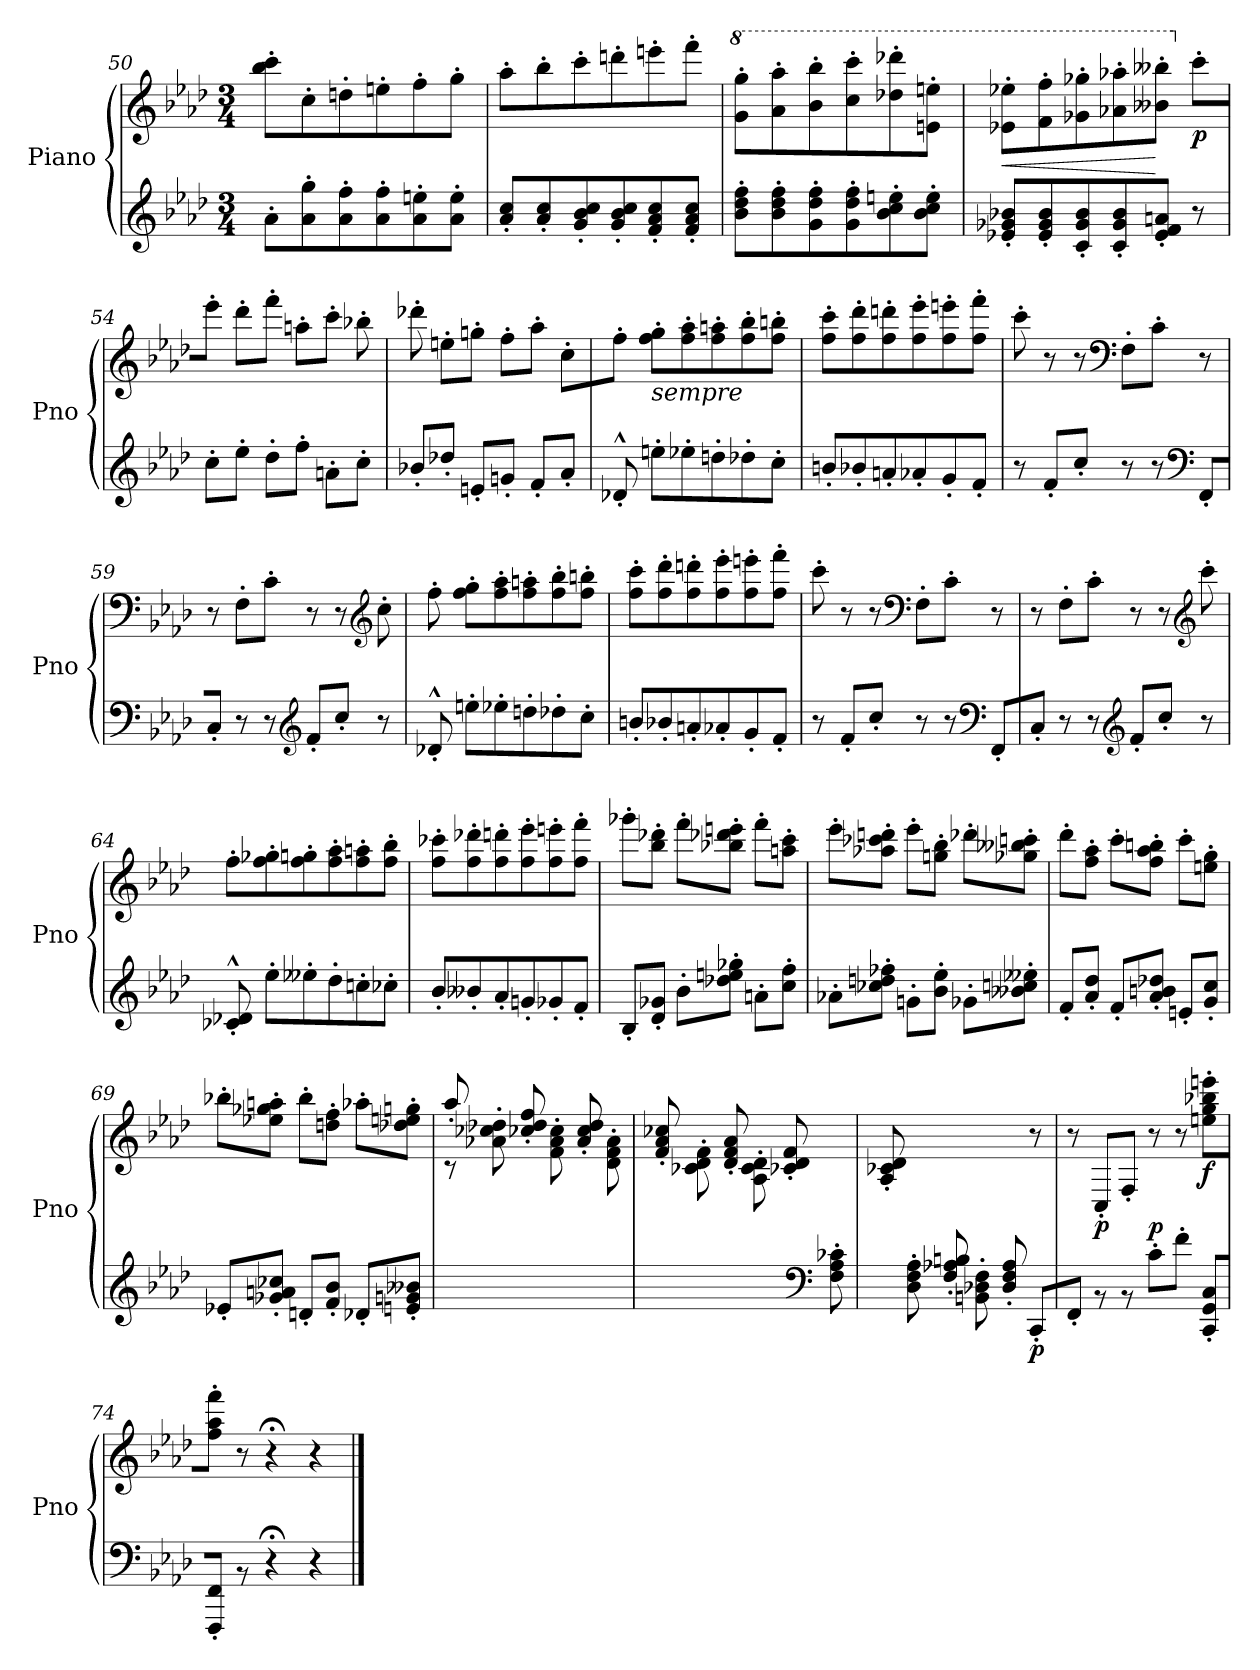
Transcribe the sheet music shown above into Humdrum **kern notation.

**kern	**kern	**dynam
*part1	*part1	*part1
*staff2	*staff1	*staff1/2
*I"Piano	*	*
*I'Pno	*	*
!!LO:LB:g=z
*clefG2	*clefG2	*
*k[b-e-a-d-]	*k[b-e-a-d-]	*
*M3/4	*M3/4	*
=50	=50	=50
8a-'\L	8bb-\' 8ccc\'L	.
8a-\' 8gg\'	8cc'\	.
8a-\' 8ff\'	8ddn'\	.
8a-\' 8ff\'	8een'\	.
8a-\' 8een\'	8ff'\	.
8a-\' 8ee\'J	8gg'\J	.
=51	=51	=51
8a-/' 8cc/'L	8aa-'\L	.
8a-/' 8cc/'	8bb-'\	.
8g/' 8b-/' 8cc/'	8ccc'\	.
8g/' 8b-/' 8cc/'	8dddn'\	.
8f/' 8a-/' 8cc/'	8eeen'\	.
8f/' 8a-/' 8cc/'J	8fff'\J	.
=52	=52	=52
*	*8va	*
8b-\' 8dd-\' 8ff\'L	8gg\' 8ggg\'L	.
8b-\' 8dd-\' 8ff\'	8aa-\' 8aaa-\'	.
!	!	!LO:DY:a=2
8g\' 8dd-\' 8ff\'	8bb-\' 8bbb-\'	other-dynamics
8g\' 8dd-\' 8ff\'	8ccc\' 8cccc\'	.
8b-\' 8cc\' 8een\'	8ddd-X\' 8dddd-X\'	.
8b-\' 8cc\' 8ee\'J	8een\' 8eeen\'J	.
=53	=53	=53
!	!	!LO:HP:b
*	*^	*
8e-X/' 8g-X/' 8b-X/'L	8ee-X\' 8eee-X\'L	2ryy	<
8e-/' 8g-/' 8b-/'	8ff\' 8fff\'	.	.
8c/' 8g-/' 8b-/'	8gg-X\' 8ggg-X\'	.	.
8c/' 8g-/' 8b-/'	8aa-X\' 8aaa-X\'	.	.
8e-/' 8f/' 8an/'J	8bb--X\' 8bbb--X\'J	8ryy	[
*	*X8va	*	*
!	!	!	!LO:DY:b
8r	8ccc'\L	8ryy	p
=54	=54	=54	=54
8cc'\L	8eee-'\J	8ryy	.
8ee-'\J	8ddd-'\L	8ryy	.
8dd-'\L	8fff'\J	2ryy	.
8ff'\J	8aan'\L	.	.
8an'\L	8ccc'\J	.	.
8cc'\J	8bb-X'\	.	.
*	*v	*v	*
!!LO:LB:g=z
=55	=55	=55
8b-X'/L	8ddd-X'\	.
8dd-X'/J	8een'\L	.
8en'/L	8ggn'\J	.
8gn'/J	8ff'\L	.
8f'/L	8aa-'\J	.
8a-'/J	8cc'\L	.
=56	=56	=56
8d-X'^^/	8ff'\J	.
!	!LO:TX:b:i:t=sempre	!
8een'\L	8ff\' 8gg\'L	.
8ee-X'\	8ff\' 8aa-\'	.
8ddn'\	8ff\' 8aan\'	.
8dd-X'\	8ff\' 8bb-\'	.
8cc'\J	8ff\' 8bbn\'J	.
=57	=57	=57
8bn'/L	8ff\' 8ccc\'L	.
8b-X'/	8ff\' 8ddd-\'	.
8an'/	8ff\' 8dddn\'	.
8a-X'/	8ff\' 8eee-\'	.
8g'/	8ff\' 8eeen\'	.
8f'/J	8ff\' 8fff\'J	.
=58	=58	=58
8r	8ccc'\	.
8f'/L	8r	.
8cc'/J	8r	.
*	*clefF4	*
8r	8F'\L	.
8r	8c'\J	.
*clefF4	*	*
8FF'/L	8r	.
=59	=59	=59
8C'/J	8r	.
8r	8F'\L	.
8r	8c'\J	.
*clefG2	*	*
8f'/L	8r	.
8cc'/J	8r	.
*	*clefG2	*
8r	8cc'\	.
!!LO:PB:g=z
=60	=60	=60
8d-X'^^/	8ff'\	.
8een'\L	8ff\' 8gg\'L	.
8ee-X'\	8ff\' 8aa-\'	.
8ddn'\	8ff\' 8aan\'	.
8dd-X'\	8ff\' 8bb-\'	.
8cc'\J	8ff\' 8bbn\'J	.
=61	=61	=61
8bn'/L	8ff\' 8ccc\'L	.
8b-X'/	8ff\' 8ddd-\'	.
8an'/	8ff\' 8dddn\'	.
8a-X'/	8ff\' 8eee-\'	.
8g'/	8ff\' 8eeen\'	.
8f'/J	8ff\' 8fff\'J	.
=62	=62	=62
8r	8ccc'\	.
8f'/L	8r	.
8cc'/J	8r	.
*	*clefF4	*
8r	8F'\L	.
8r	8c'\J	.
*clefF4	*	*
8FF'/L	8r	.
=63	=63	=63
8C'/J	8r	.
8r	8F'\L	.
8r	8c'\J	.
*clefG2	*	*
8f'/L	8r	.
8cc'/J	8r	.
*	*clefG2	*
8r	8ccc'\	.
=64	=64	=64
8c-X/'^^ 8d-X/'^^	8ff'\L	.
!	!	!LO:DY:b
8ee-'\L	8ff\' 8gg-X\'	other-dynamics
8ee--X'\	8ff\' 8ggn\'	.
8dd-'\	8ff\' 8aa-\'	.
8ccn'\	8ff\' 8aan\'	.
8cc-X'\J	8ff\' 8bb-\'J	.
!!LO:LB:g=z
=65	=65	=65
8b-'/L	8ff\' 8ccc-X\'L	.
8b--X'/	8ff\' 8ddd-X\'	.
8a-'/	8ff\' 8dddn\'	.
8gn'/	8ff\' 8eee-\'	.
8g-X'/	8ff\' 8eeen\'	.
8f'/J	8ff\' 8fff\'J	.
=66	=66	=66
!	!	!LO:DY:b
8B-'/L	8ggg-X'\L	other-dynamics
8d-/' 8g-X/'J	8bb-\' 8ddd-X\'J	.
8b-'\L	8fff'\L	.
8dd-X\' 8een\' 8gg-X\'J	8bb-X\' 8ddd-X\' 8eeen\'J	.
8an'\L	8fff'\L	.
8cc\' 8ff\'J	8aan\' 8ccc\'J	.
=67	=67	=67
8a-X'\L	8eee-'\L	.
8cc-X\' 8ddn\' 8ff-X\'J	8aa-X\' 8ccc-X\' 8dddn\'J	.
8gn'\L	8eee-'\L	.
!	!	!LO:DY:b
8b-\' 8ee-\'J	8ggn\' 8bb-\'J	other-dynamics
8g-X'\L	8ddd-X'\L	.
8b--X\' 8ccn\' 8ee--X\'J	8gg-X\' 8bb--X\' 8cccn\'J	.
=68	=68	=68
8f'/L	8ddd-'\L	.
8a-/' 8dd-/'J	8ff\' 8aa-\'J	.
8f'/L	8ccc'\L	.
8a-/' 8bn/' 8dd-X/'J	8ff\' 8aa-\' 8bbn\'J	.
8en'/L	8ccc'\L	.
8g/' 8cc/'J	8een\' 8gg\'J	.
!!LO:LB:g=z
=69	=69	=69
8e-X'/L	8bb-X'\L	.
8g-X/' 8an/' 8cc-X/'J	8ee-X\' 8gg-X\' 8aan\'J	.
8dn'/L	8bb-'\L	.
8f/' 8b-/'J	8ddn\' 8ff\'J	.
8d-X'/L	8aa-X'\L	.
8en/' 8gn/' 8b--X/'J	8dd-X\' 8een\' 8ggn\'J	.
=70	=70	=70
*	*^	*
!	!	!	!LO:DY:a=2
!	!	!	!LO:DY:n=1:a=2
8rccccc	8aa-'/	8ryy	other-dynamics other-dynamics
8ryy	8ryy	8a-X\' 8cc-X\' 8dd-X\'	.
8ryy	8cc-X/' 8dd-/' 8ff/'	8ryy	.
8ryy	8ryy	8f\' 8a-\' 8cc-\'	.
8ryy	8a-/' 8cc-/' 8dd-/'	8ryy	.
8ryy	8ryy	8d-\' 8f\' 8a-\'	.
=71	=71	=71	=71
8ryy	8f/' 8a-/' 8cc-X/'	8ryy	.
8ryy	8ryy	8c-X\' 8d-\' 8f\'	.
8ryy	8d-/' 8f/' 8a-/'	8ryy	.
8ryy	8ryy	8A-\' 8c-\' 8d-\'	.
8ryy	8c-X/' 8d-/' 8f/'	4ryy	.
*clefF4	*	*	*
8F\' 8A-\' 8c-X\'	8ryy	.	.
*	*v	*v	*
!!LO:LB:g=z
=72	=72	=72
*^	*	*
4ryy	8ryy	8A-/' 8c-X/' 8d-/'	.
.	8D-\' 8F\' 8A-\'	8ryy	.
8F/' 8A-X/' 8Bn/'	8ryy	8ryy	.
8ryy	8BBn\' 8D-X\' 8F\'	8ryy	.
8D-/' 8F/' 8A-/'	8ryy	8ryy	.
!	!	!	!LO:DY:b=2
8ryy	8CC'/L	8r	p
*v	*v	*	*
=73	=73	=73
8FF'/J	8r	.
!	!	!LO:DY:b
8rBB	8C'/L	p
8rBB	8F'/J	.
!	!	!LO:DY:a=2
8c'\L	8r	p
8f'\J	8r	.
!	!	!LO:DY:b
8CC/' 8GG/' 8C/'L	8een\' 8gg\' 8bb-X\' 8eeen\'L	f
=74	=74	=74
8FFF/' 8FF/'J	8ff\' 8aa-\' 8fff\'J	.
8rBB	8r	.
4r;<	4r;<	.
4r	4r	.
==	==	==
*-	*-	*-
